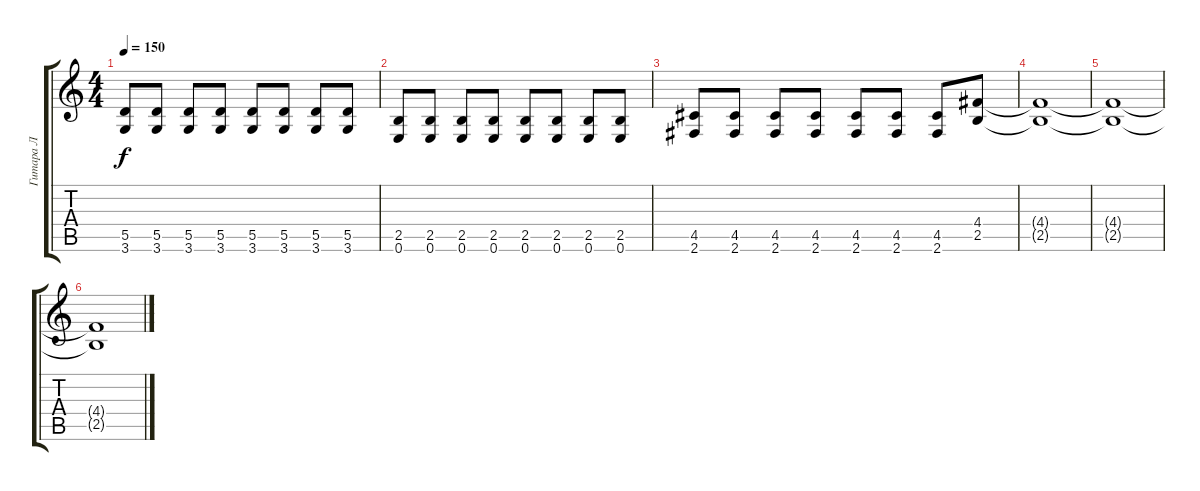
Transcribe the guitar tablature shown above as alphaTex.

\track ("Гитара Л" "Гитара Л") {instrument distortionguitar}
\staff {score tabs}
\tuning (E4 B3 G3 D3 A2 E2) {hide}
\ts (4 4)
\tempo 150
\clef g2
\ks c
(5.5 3.6).8{dy f} (5.5 3.6).8 (5.5 3.6).8 (5.5 3.6).8 (5.5 3.6).8 (5.5 3.6).8 (5.5 3.6).8 (5.5 3.6).8 |
(2.5 0.6).8 (2.5 0.6).8 (2.5 0.6).8 (2.5 0.6).8 (2.5 0.6).8 (2.5 0.6).8 (2.5 0.6).8 (2.5 0.6).8 |
(4.5 2.6).8 (4.5 2.6).8 (4.5 2.6).8 (4.5 2.6).8 (4.5 2.6).8 (4.5 2.6).8 (4.5 2.6).8 (4.4 2.5).8 |
(4.4{t} 2.5{t}).1{volume 0} |
(4.4{t} 2.5{t}).1 |
(4.4{t} 2.5{t}).1
